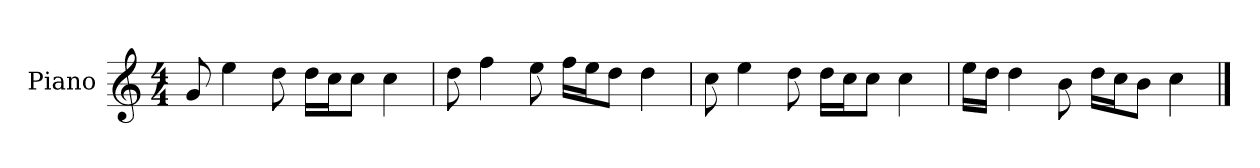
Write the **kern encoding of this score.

**kern
*part1
*staff1
*I"Piano
*I'P-no
*clefG2
*k[]
*M4/4
*MM90
=1
8g/
4ee\
8dd\
16dd\LL
16cc\J
8cc\J
4cc\
=2
8dd\
4ff\
8ee\
16ff\LL
16ee\J
8dd\J
4dd\
=3
8cc\
4ee\
8dd\
16dd\LL
16cc\J
8cc\J
4cc\
=4
16ee\LL
16dd\JJ
4dd\
8b\
16dd\LL
16cc\J
8b\J
4cc\
==
*-
